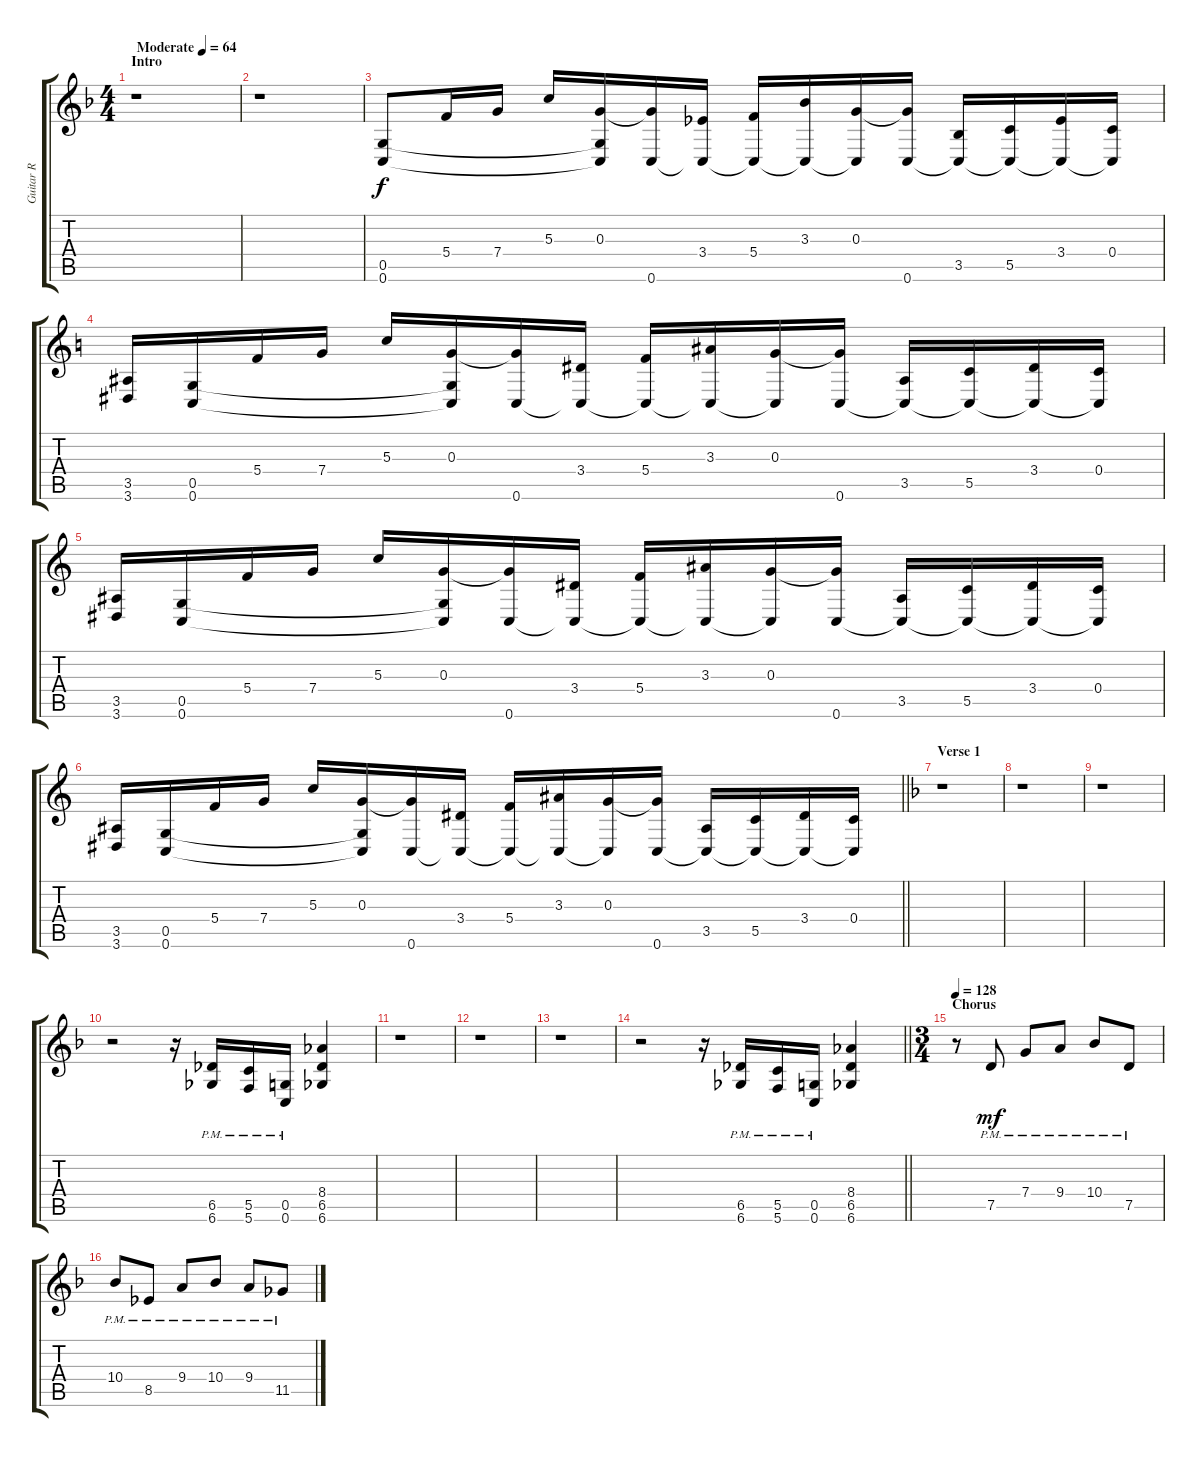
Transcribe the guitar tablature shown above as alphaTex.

\track ("Guitar R" "Guitar R") {instrument overdrivenguitar}
\staff {score tabs}
\tuning (E4 B3 G3 C3 G2 C2) {hide}
\ts (4 4)
\section ("" "Intro")
\tempo (64 "Moderate")
\clef g2
\ks f
r.1{dy f instrument overdrivenguitar} |
r.1 |
(0.5 0.6).8 5.4.16 7.4.16 5.3.16 (0.3 0.5{t} 0.6{t}).16 (0.3{t} 0.6).16 (3.4 0.6{t}).16 (5.4 0.6{t}).16 (3.3 0.6{t}).16 (0.3 0.6{t}).16 (0.3{t} 0.6).16 (3.5 0.6{t}).16 (5.5 0.6{t}).16 (3.4 0.6{t}).16 (0.4 0.6{t}).16 |
\ks c
(3.5 3.6).16 (0.5 0.6).16 5.4.16 7.4.16 5.3.16 (0.3 0.5{t} 0.6{t}).16 (0.3{t} 0.6).16 (3.4 0.6{t}).16 (5.4 0.6{t}).16 (3.3 0.6{t}).16 (0.3 0.6{t}).16 (0.3{t} 0.6).16 (3.5 0.6{t}).16 (5.5 0.6{t}).16 (3.4 0.6{t}).16 (0.4 0.6{t}).16 |
(3.5 3.6).16 (0.5 0.6).16 5.4.16 7.4.16 5.3.16 (0.3 0.5{t} 0.6{t}).16 (0.3{t} 0.6).16 (3.4 0.6{t}).16 (5.4 0.6{t}).16 (3.3 0.6{t}).16 (0.3 0.6{t}).16 (0.3{t} 0.6).16 (3.5 0.6{t}).16 (5.5 0.6{t}).16 (3.4 0.6{t}).16 (0.4 0.6{t}).16 |
\barLineRight lightlight
(3.5 3.6).16 (0.5 0.6).16 5.4.16 7.4.16 5.3.16 (0.3 0.5{t} 0.6{t}).16 (0.3{t} 0.6).16 (3.4 0.6{t}).16 (5.4 0.6{t}).16 (3.3 0.6{t}).16 (0.3 0.6{t}).16 (0.3{t} 0.6).16 (3.5 0.6{t}).16 (5.5 0.6{t}).16 (3.4 0.6{t}).16 (0.4 0.6{t}).16 |
\section ("" "Verse 1")
\ks f
r.1 |
r.1 |
r.1 |
r.2 r.16 (6.5{pm} 6.6{pm}).16 (5.5{pm} 5.6{pm}).16 (0.5{pm} 0.6{pm}).16 (8.4 6.5 6.6).4 |
r.1 |
r.1 |
r.1 |
\barLineRight lightlight
r.2 r.16 (6.5{pm} 6.6{pm}).16 (5.5{pm} 5.6{pm}).16 (0.5{pm} 0.6{pm}).16 (8.4 6.5 6.6).4 |
\ts (3 4)
\section ("" "Chorus")
\tempo 128
r.8 7.5{pm}.8{dy mf} 7.4{pm}.8 9.4{pm}.8 10.4{pm}.8 7.5{pm}.8 |
10.4{pm}.8 8.5{pm}.8 9.4{pm}.8 10.4{pm}.8 9.4{pm}.8 11.5{pm}.8
